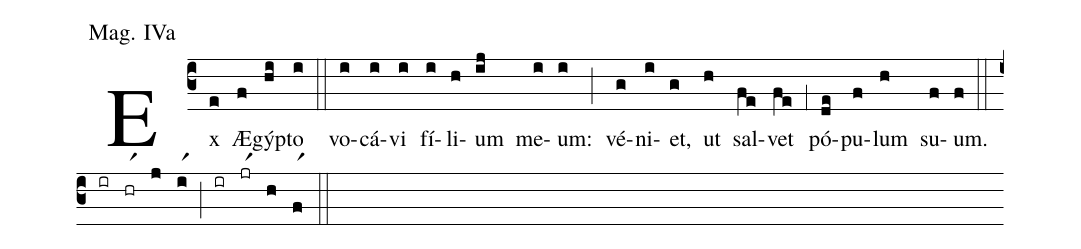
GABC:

annotation: Mag. IVa;
%%
(c3) Ex(e) Æ(f)gýp(hi)to(i) (::) vo(i)cá(i)vi(i) fí(i)li(h)um(ij) me(i)um:(i) (;) vé(g)ni(i)et,(g) ut(h) sal(fe)vet(fe) (;1) pó(de)pu(f)lum(h) su(f)um.(f) (::) (ir)(hrr1)(j)(ir1)(;)(ir)(jrr1)(h)(fr1)(::)
